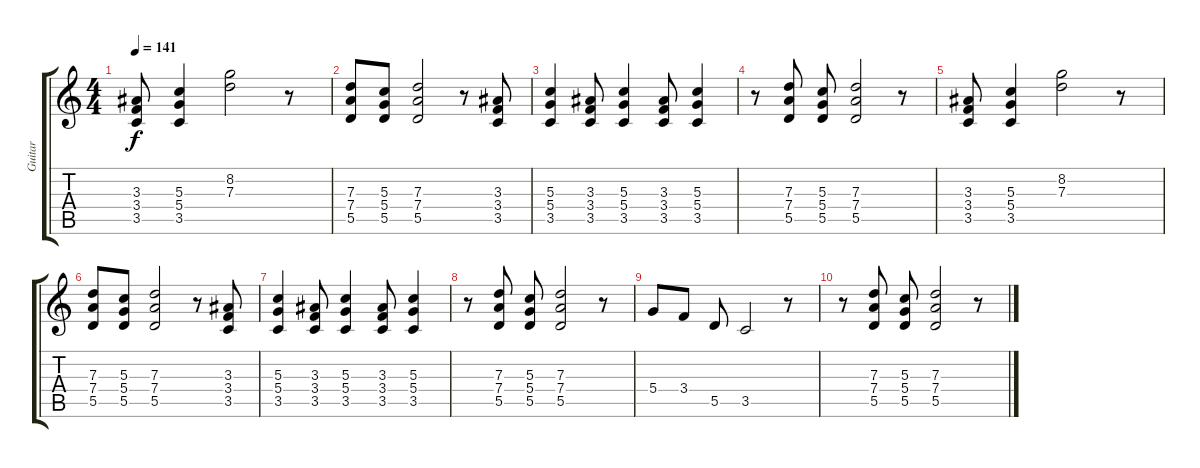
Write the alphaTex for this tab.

\track ("Guitar" "Guitar") {instrument distortionguitar}
\staff {score tabs}
\tuning (E4 B3 G3 D3 A2 E2) {hide}
\ts (4 4)
\tempo 141
\clef g2
\ks c
(3.3 3.4 3.5).8{dy f} (5.3 5.4 3.5).4 (8.2 7.3).2 r.8 |
(7.3 7.4 5.5).8 (5.3 5.4 5.5).8 (7.3 7.4 5.5).2 r.8 (3.3 3.4 3.5).8 |
(5.3 5.4 3.5).4 (3.3 3.4 3.5).8 (5.3 5.4 3.5).4 (3.3 3.4 3.5).8 (5.3 5.4 3.5).4 |
r.8 (7.3 7.4 5.5).8 (5.3 5.4 5.5).8 (7.3 7.4 5.5).2 r.8 |
(3.3 3.4 3.5).8 (5.3 5.4 3.5).4 (8.2 7.3).2 r.8 |
(7.3 7.4 5.5).8 (5.3 5.4 5.5).8 (7.3 7.4 5.5).2 r.8 (3.3 3.4 3.5).8 |
(5.3 5.4 3.5).4 (3.3 3.4 3.5).8 (5.3 5.4 3.5).4 (3.3 3.4 3.5).8 (5.3 5.4 3.5).4 |
r.8 (7.3 7.4 5.5).8 (5.3 5.4 5.5).8 (7.3 7.4 5.5).2 r.8 |
5.4.8 3.4.8 5.5.8 3.5.2 r.8 |
r.8 (7.3 7.4 5.5).8 (5.3 5.4 5.5).8 (7.3 7.4 5.5).2 r.8
